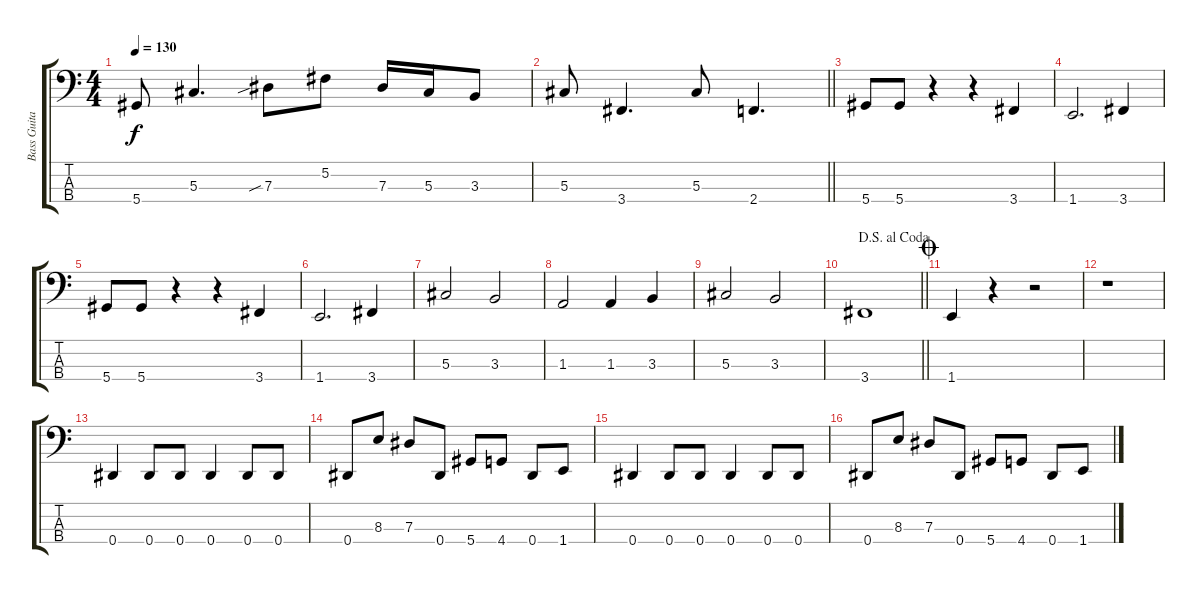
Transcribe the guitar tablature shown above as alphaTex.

\track ("Bass Guitar" "Bass Guita") {instrument electricbassfinger}
\staff {score tabs}
\tuning (Gb2 Db2 Ab1 Eb1) {hide}
\ts (4 4)
\tempo 130
\clef f4
\ks c
5.4.8{dy f} 5.3.4{d} 7.3{sib}.8 5.2.8 7.3.16 5.3.16 3.3.8 |
\barLineRight lightlight
5.3.8 3.4.4{d} 5.3.8 2.4.4{d} |
5.4.8 5.4.8 r.4 r.4 3.4.4 |
1.4.2{d} 3.4.4 |
5.4.8 5.4.8 r.4 r.4 3.4.4 |
1.4.2{d} 3.4.4 |
5.3.2 3.3.2 |
1.3.2 1.3.4 3.3.4 |
5.3.2 3.3.2 |
\jump dalsegnoalcoda
\barLineRight lightlight
3.4.1 |
\jump coda
1.4.4 r.4 r.2 |
r.1 |
0.4.4 0.4.8 0.4.8 0.4.4 0.4.8 0.4.8 |
0.4.8 8.3.8 7.3.8 0.4.8 5.4.8 4.4.8 0.4.8 1.4.8 |
0.4.4 0.4.8 0.4.8 0.4.4 0.4.8 0.4.8 |
0.4.8 8.3.8 7.3.8 0.4.8 5.4.8 4.4.8 0.4.8 1.4.8
